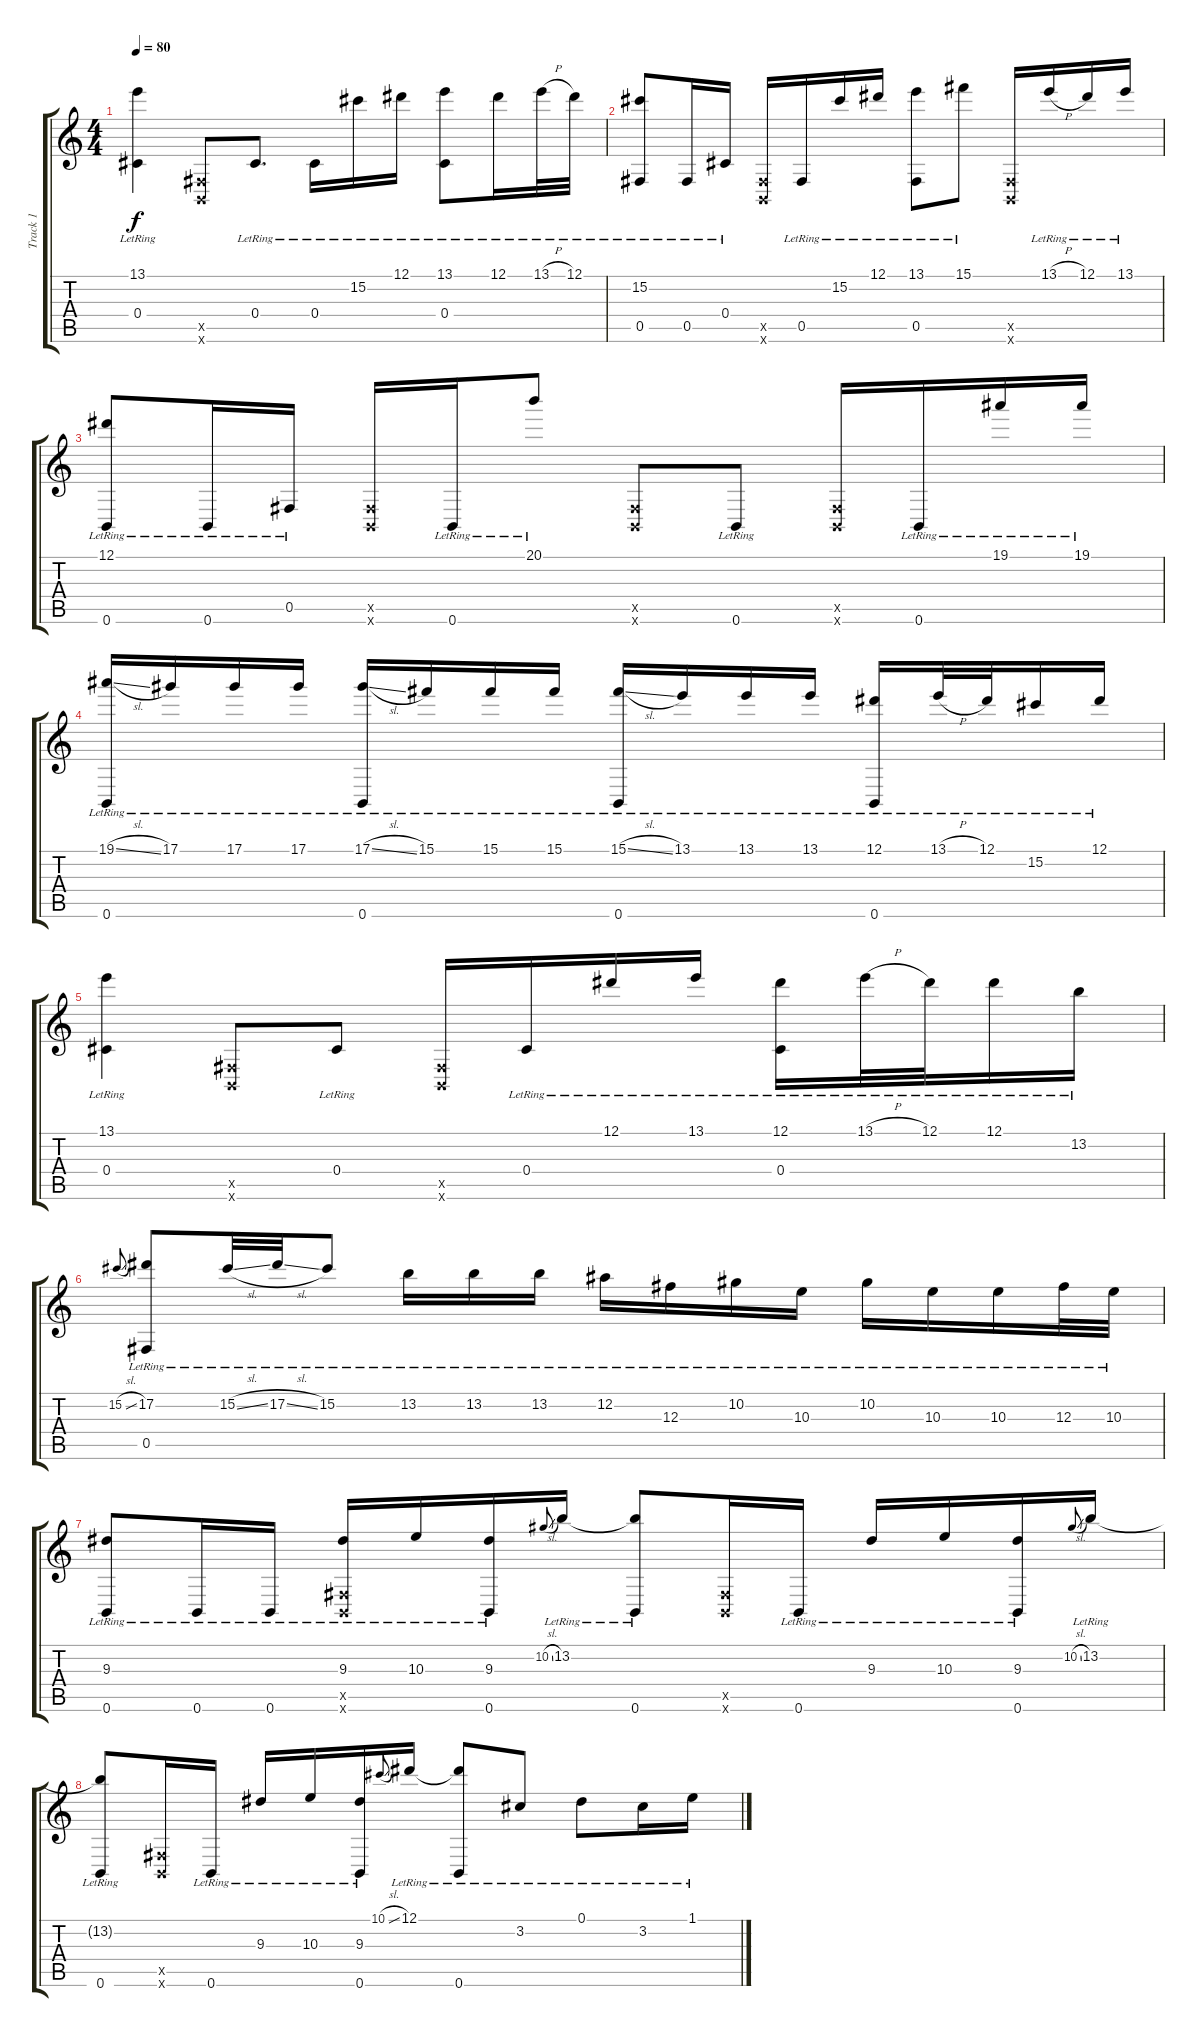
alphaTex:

\track ("Track 1" "Track 1") {instrument acousticguitarsteel}
\staff {score tabs}
\tuning (Eb4 Bb3 Gb3 Db3 Gb2 B1) {hide}
\ts (4 4)
\tempo 80
\clef g2
\ks c
(13.1{lr} 0.4{lr}).4{dy f} (0.5{x} 0.6{x}).8 0.4{lr}.8{d} 0.4{lr}.16 15.2{lr}.16 12.1{lr}.16 (13.1{lr} 0.4{lr}).8 12.1{lr}.16 13.1{h lr}.32 12.1{lr}.32 |
(15.2{lr} 0.5{lr}).8 0.5{lr}.16 0.4{lr}.16 (0.5{x} 0.6{x}).16 0.5{lr}.16 15.2{lr}.16 12.1{lr}.16 (13.1{lr} 0.5{lr}).8 15.1{lr}.8 (0.5{x} 0.6{x}).16 13.1{h lr}.16 12.1{lr}.16 13.1{lr}.16 |
(12.1{lr} 0.6{lr}).8 0.6{lr}.16 0.5{lr}.16 (0.5{x} 0.6{x}).16 0.6{lr}.16 20.1{lr}.8 (0.5{x} 0.6{x}).8 0.6{lr}.8 (0.5{x} 0.6{x}).16 0.6{lr}.16 19.1{lr}.16 19.1{lr}.16 |
(19.1{sl lr} 0.6{lr}).16 17.1{lr}.16 17.1{lr}.16 17.1{lr}.16 (17.1{sl lr} 0.6{lr}).16 15.1{lr}.16 15.1{lr}.16 15.1{lr}.16 (15.1{sl lr} 0.6{lr}).16 13.1{lr}.16 13.1{lr}.16 13.1{lr}.16 (12.1{lr} 0.6{lr}).16 13.1{h lr}.32 12.1{lr}.32 15.2{lr}.16 12.1{lr}.16 |
(13.1{lr} 0.4{lr}).4 (0.5{x} 0.6{x}).8 0.4{lr}.8 (0.5{x} 0.6{x}).16 0.4{lr}.16 12.1{lr}.16 13.1{lr}.16 (12.1{lr} 0.4{lr}).16 13.1{h lr}.32 12.1{lr}.32 12.1{lr}.16 13.2{lr}.16 |
15.2{sl}.8{gr onbeat} (17.2{lr} 0.5{lr}).8 15.2{sl lr}.32 17.2{sl lr}.32 15.2{lr}.8 13.2{lr}.16 13.2{lr}.16 13.2{lr}.16 12.2{lr}.16 12.3{lr}.16 10.2{lr}.16 10.3{lr}.16 10.2{lr}.16 10.3{lr}.16 10.3{lr}.16 12.3{lr}.32 10.3{lr}.32 |
(9.3{lr} 0.6{lr}).8 0.6{lr}.16 0.6{lr}.16 (9.3{lr} 0.5{x} 0.6{x}).16 10.3{lr}.16 (9.3{lr} 0.6{lr}).16 10.2{sl}.8{gr onbeat} 13.2{lr}.16 (13.2{t} 0.6{lr}).8 (0.5{x} 0.6{x}).16 0.6{lr}.16 9.3{lr}.16 10.3{lr}.16 (9.3{lr} 0.6{lr}).16 10.2{sl}.8{gr onbeat} 13.2{lr}.16 |
(13.2{t} 0.6{lr}).8 (0.5{x} 0.6{x}).16 0.6{lr}.16 9.3{lr}.16 10.3{lr}.16 (9.3{lr} 0.6{lr}).16 10.1{sl}.8{gr onbeat} 12.1{lr}.16 (12.1{t} 0.6{lr}).8 3.2{lr}.8 0.1{lr}.8 3.2{lr}.16 1.1{lr}.16
